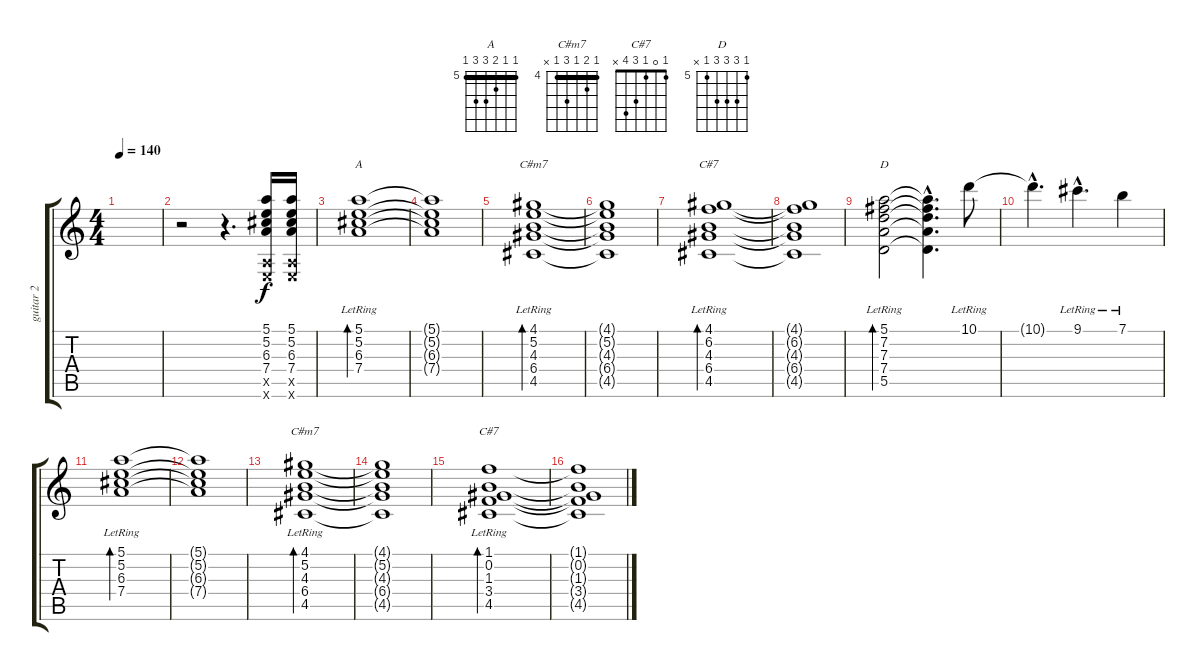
\track ("guitar 2" "guitar 2") {instrument overdrivenguitar}
\staff {score tabs}
\tuning (E4 B3 G3 D3 A2 E2) {hide}
\chord ("A" 5 5 6 7 7 5) {firstfret 5 barre 5}
\chord ("C#m7" 4 5 4 6 4 x) {firstfret 4}
\chord ("C#7" 4 6 4 6 4 x) {firstfret 4}
\chord ("D" 5 7 7 7 5 x) {firstfret 5}
\chord ("C#m7" 4 5 4 6 4 x) {firstfret 4 barre 4}
\chord ("C#7" 1 0 1 3 4 x)
\ts (4 4)
\tempo 140
\clef g2
\ks c
|
r.2 r.4{d} (5.1 5.2 6.3 7.4 0.5{x} 0.6{x}).16 (5.1 5.2 6.3 7.4 0.5{x} 0.6{x}).16 |
(5.1{lr} 5.2{lr} 6.3{lr} 7.4{lr}).1{bd 480 ch "A"} |
(5.1{t} 5.2{t} 6.3{t} 7.4{t}).1 |
(4.1{lr} 5.2{lr} 4.3{lr} 6.4{lr} 4.5).1{bd 480 ch "C#m7"} |
(4.1{t} 5.2{t} 4.3{t} 6.4{t} 4.5{t}).1 |
(4.1{lr} 6.2{lr} 4.3{lr} 6.4{lr} 4.5).1{bd 480 ch "C#7"} |
(4.1{t} 6.2{t} 4.3{t} 6.4{t} 4.5{t}).1 |
(5.1{lr} 7.2{lr} 7.3{lr} 7.4{lr} 5.5).2{bd 480 ch "D"} (5.1{hac t} 7.2{hac t} 7.3{hac t} 7.4{hac t} 5.5{hac t}).4{d} 10.1{lr}.8 |
10.1{hac t}.4{d} 9.1{hac lr}.4{d} 7.1{lr}.4 |
(5.1{lr} 5.2{lr} 6.3{lr} 7.4{lr}).1{bd 480} |
(5.1{t} 5.2{t} 6.3{t} 7.4{t}).1 |
(4.1{lr} 5.2{lr} 4.3{lr} 6.4{lr} 4.5{lr}).1{bd 480 ch "C#m7"} |
(4.1{t} 5.2{t} 4.3{t} 6.4{t} 4.5{t}).1 |
(1.1{lr} 0.2{lr} 1.3{lr} 3.4{lr} 4.5{lr}).1{bd 480 ch "C#7"} |
(1.1{t} 0.2{t} 1.3{t} 3.4{t} 4.5{t}).1
